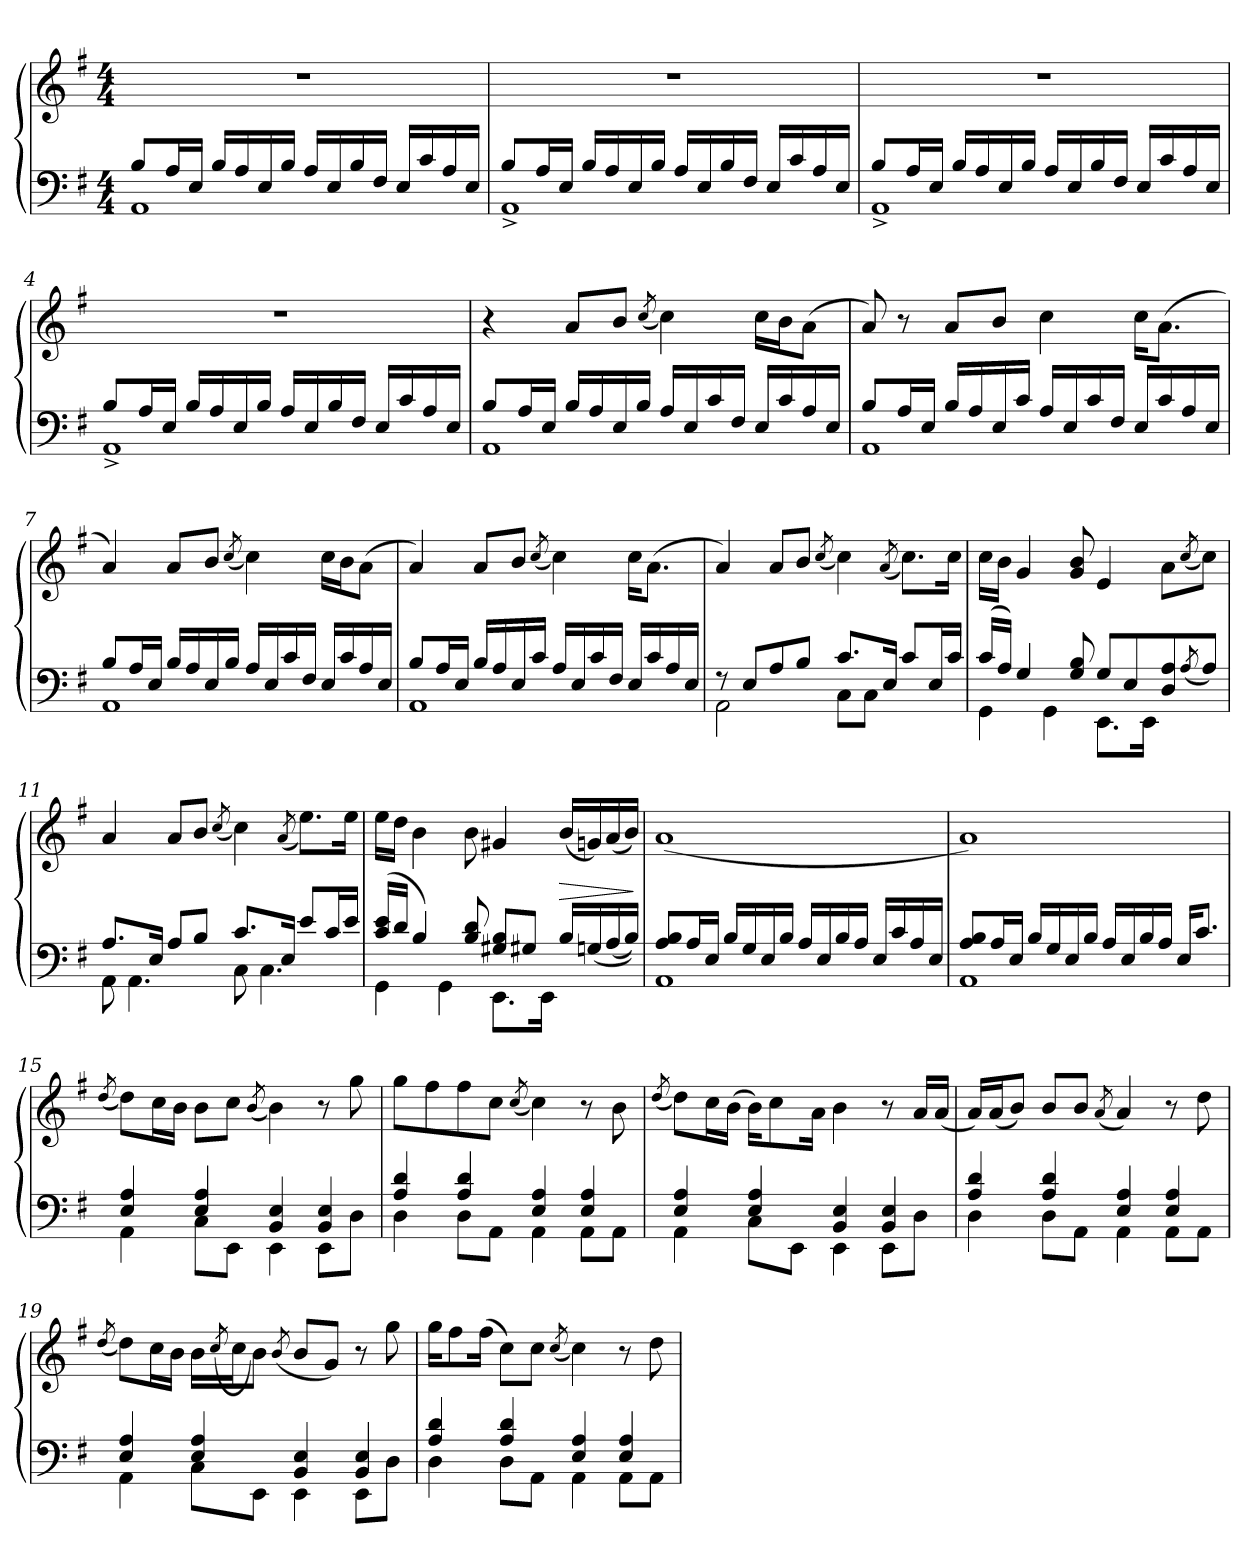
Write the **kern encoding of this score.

**kern	**kern	**dynam
*part1	*part1	*part1
*staff2	*staff1	*staff1/2
*clefF4	*clefG2	*
*k[f#]	*k[f#]	*
*M4/4	*M4/4	*
=1	=1	=1
*^	*	*
!	!	!	!LO:DY:b=2
!	!	!	!LO:DY:n=1:a
8B/L	1AA	1r	mf M.M. = 69
16A/L	.	.	.
16E/JJ	.	.	.
16B/LL	.	.	.
16A/	.	.	.
16E/	.	.	.
16B/JJ	.	.	.
16A/LL	.	.	.
16E/	.	.	.
16B/	.	.	.
16F#/JJ	.	.	.
16E/LL	.	.	.
16c/	.	.	.
16A/	.	.	.
16E/JJ	.	.	.
=2	=2	=2	=2
8B/L	1AA^	1r	.
16A/L	.	.	.
16E/JJ	.	.	.
16B/LL	.	.	.
16A/	.	.	.
16E/	.	.	.
16B/JJ	.	.	.
16A/LL	.	.	.
16E/	.	.	.
16B/	.	.	.
16F#/JJ	.	.	.
16E/LL	.	.	.
16c/	.	.	.
16A/	.	.	.
16E/JJ	.	.	.
!!LO:LB:g=z
=3	=3	=3	=3
8B/L	1AA^	1r	.
16A/L	.	.	.
16E/JJ	.	.	.
16B/LL	.	.	.
16A/	.	.	.
16E/	.	.	.
16B/JJ	.	.	.
16A/LL	.	.	.
16E/	.	.	.
16B/	.	.	.
16F#/JJ	.	.	.
16E/LL	.	.	.
16c/	.	.	.
16A/	.	.	.
16E/JJ	.	.	.
=4	=4	=4	=4
8B/L	1AA^	1r	.
16A/L	.	.	.
16E/JJ	.	.	.
16B/LL	.	.	.
16A/	.	.	.
16E/	.	.	.
16B/JJ	.	.	.
16A/LL	.	.	.
16E/	.	.	.
16B/	.	.	.
16F#/JJ	.	.	.
16E/LL	.	.	.
16c/	.	.	.
16A/	.	.	.
16E/JJ	.	.	.
=5	=5	=5	=5
8B/L	1AA	4r	.
16A/L	.	.	.
16E/JJ	.	.	.
16B/LL	.	8a/L	.
16A/	.	.	.
16E/	.	8b/J	.
16B/JJ	.	.	.
.	.	(8qcc/	.
16A/LL	.	4cc\)	.
16E/	.	.	.
16c/	.	.	.
16F#/JJ	.	.	.
16E/LL	.	16cc\LL	.
16c/	.	16b\J	.
16A/	.	(8a\J	.
16E/JJ	.	.	.
!!LO:LB:g=z
=6	=6	=6	=6
8B/L	1AA	8a/)	.
16A/L	.	8r	.
16E/JJ	.	.	.
16B/LL	.	8a/L	.
16A/	.	.	.
16E/	.	8b/J	.
16c/JJ	.	.	.
16A/LL	.	4cc\	.
16E/	.	.	.
16c/	.	.	.
16F#/JJ	.	.	.
16E/LL	.	16cc\KL	.
16c/	.	(8.a\J	.
16A/	.	.	.
16E/JJ	.	.	.
=7	=7	=7	=7
8B/L	1AA	4a/)	.
16A/L	.	.	.
16E/JJ	.	.	.
16B/LL	.	8a/L	.
16A/	.	.	.
16E/	.	8b/J	.
16B/JJ	.	.	.
.	.	(8qcc/	.
16A/LL	.	4cc\)	.
16E/	.	.	.
16c/	.	.	.
16F#/JJ	.	.	.
16E/LL	.	16cc\LL	.
16c/	.	16b\J	.
16A/	.	(8a\J	.
16E/JJ	.	.	.
!!LO:LB:g=z
=8	=8	=8	=8
8B/L	1AA	4a/)	.
16A/L	.	.	.
16E/JJ	.	.	.
16B/LL	.	8a/L	.
16A/	.	.	.
16E/	.	8b/J	.
16c/JJ	.	.	.
.	.	(8qcc/	.
16A/LL	.	4cc\)	.
16E/	.	.	.
16c/	.	.	.
16F#/JJ	.	.	.
16E/LL	.	16cc\KL	.
16c/	.	(8.a\J	.
16A/	.	.	.
16E/JJ	.	.	.
=9	=9	=9	=9
8r	2AA\	4a/)	.
8E/L	.	.	.
8A/	.	8a/L	.
8B/J	.	8b/J	.
.	.	(8qcc/	.
8.c/L	8C\L	4cc\)	.
.	8C\J	.	.
16E/Jk	.	.	.
.	.	(8qa/	.
8c/L	4ryy	8.cc\L)	.
16E/L	.	.	.
16c/JJ	.	16cc\Jk	.
=10	=10	=10	=10
(16c/LL	4GG\	16cc\LL	.
16A/JJ)	.	16b\JJ	.
4G/	.	4g/	.
.	4GG\	.	.
8G/ 8B/	.	8g/ 8b/	.
8G/L	8.EE\L	4e/	.
8E/	.	.	.
.	16EE\Jk	.	.
8D/ 8A/	4ryy	8a\L	.
(8qA/	.	(8qcc/	.
8A/J)	.	8cc\J)	.
!!LO:LB:g=z
=11	=11	=11	=11
8.A/L	8AA\	4a/	.
.	4.AA\	.	.
16E/Jk	.	.	.
8A/L	.	8a/L	.
8B/J	.	8b/J	.
.	.	(8qcc/	.
8.c/L	8C\	4cc\)	.
.	4.C\	.	.
16E/Jk	.	.	.
.	.	(8qa/	.
8e/L	.	8.ee\L)	.
16c/L	.	.	.
16e/JJ	.	16ee\Jk	.
=12	=12	=12	=12
(16c/ 16e/LL	4GG\	16ee\LL	.
16d/JJ	.	16dd\JJ	.
4B/)	.	4b\	.
.	4GG\	.	.
8B/ 8d/	.	8b\	.
8G#X/ 8B/L	8.EE\L	4g#X/	.
8G#X/J	.	.	.
.	16EE\Jk	.	.
!	!	!	!LO:HP:a=2
16B/LL	4ryy	(16b/LL	>
(16Gn/	.	16gn/)	.
(16A/	.	(16a/	.
16B/JJ))	.	16b/JJ)	.
*v	*v	*	*
.	.	]
!!LO:PB:g=z
=13	=13	=13
*^	*	*
8A/ 8B/L	1AA	(1a	.
16A/L	.	.	.
16E/JJ	.	.	.
16B/LL	.	.	.
16G/	.	.	.
16E/	.	.	.
16B/JJ	.	.	.
16A/LL	.	.	.
16E/	.	.	.
16B/	.	.	.
16A/JJ	.	.	.
16E/LL	.	.	.
16c/	.	.	.
16A/	.	.	.
16E/JJ	.	.	.
=14	=14	=14	=14
8A/ 8B/L	1AA	1a)	.
16A/L	.	.	.
16E/JJ	.	.	.
16B/LL	.	.	.
16G/	.	.	.
16E/	.	.	.
16B/JJ	.	.	.
16A/LL	.	.	.
16E/	.	.	.
16B/	.	.	.
16A/JJ	.	.	.
16E/KL	.	.	.
8.c/J	.	.	.
=15	=15	=15	=15
.	.	(8qdd/	.
4E/ 4A/	4AA\	8dd\L)	.
.	.	16cc\L	.
.	.	16b\JJ	.
4E/ 4A/	8C\L	8b\L	.
.	8EE\J	8cc\J	.
.	.	(8qb/	.
4BB/ 4E/	4EE\	4b\)	.
4BB/ 4E/	8EE\L	8r	.
.	8D\J	8gg\	.
!!LO:LB:g=z
=16	=16	=16	=16
4A/ 4d/	4D\	8gg\L	.
.	.	8ff#\	.
4A/ 4d/	8D\L	8ff#\	.
.	8AA\J	8cc\J	.
.	.	(8qcc/	.
4E/ 4A/	4AA\	4cc\)	.
4E/ 4A/	8AA\L	8r	.
.	8AA\J	8b\	.
=17	=17	=17	=17
.	.	(8qdd/	.
4E/ 4A/	4AA\	8dd\L)	.
.	.	16cc\L	.
.	.	(16b\JJ	.
4E/ 4A/	8C\L	16b\KL)	.
.	.	8cc\	.
.	8EE\J	.	.
.	.	16a\Jk	.
4BB/ 4E/	4EE\	4b\	.
4BB/ 4E/	8EE\L	8r	.
.	8D\J	16a/LL	.
.	.	(16a/JJ	.
=18	=18	=18	=18
4A/ 4d/	4D\	16a/LL)	.
.	.	(16a/J	.
.	.	8b/J)	.
4A/ 4d/	8D\L	8b/L	.
.	8AA\J	8b/J	.
.	.	(8qa/	.
4E/ 4A/	4AA\	4a/)	.
4E/ 4A/	8AA\L	8r	.
.	8AA\J	8dd\	.
=19	=19	=19	=19
.	.	(8qdd/	.
4E/ 4A/	4AA\	8dd\L)	.
.	.	16cc\L	.
.	.	16b\JJ	.
4E/ 4A/	8C\L	16b\LL	.
.	.	(8qcc/	.
.	.	16cc\J	.
.	8EE\J	8b\J)	.
.	.	(8qb/	.
4BB/ 4E/	4EE\	8b/L	.
.	.	8g/J)	.
4BB/ 4E/	8EE\L	8r	.
.	8D\J	8gg\	.
!!LO:LB:g=z
=20	=20	=20	=20
4A/ 4d/	4D\	16gg\KL	.
.	.	8ff#\	.
.	.	(16ff#\Jk	.
4A/ 4d/	8D\L	8cc\L)	.
.	8AA\J	8cc\J	.
.	.	(8qcc/	.
4E/ 4A/	4AA\	4cc\)	.
4E/ 4A/	8AA\L	8r	.
.	8AA\J	8dd\	.
*v	*v	*	*
=	=	=
*-	*-	*-
